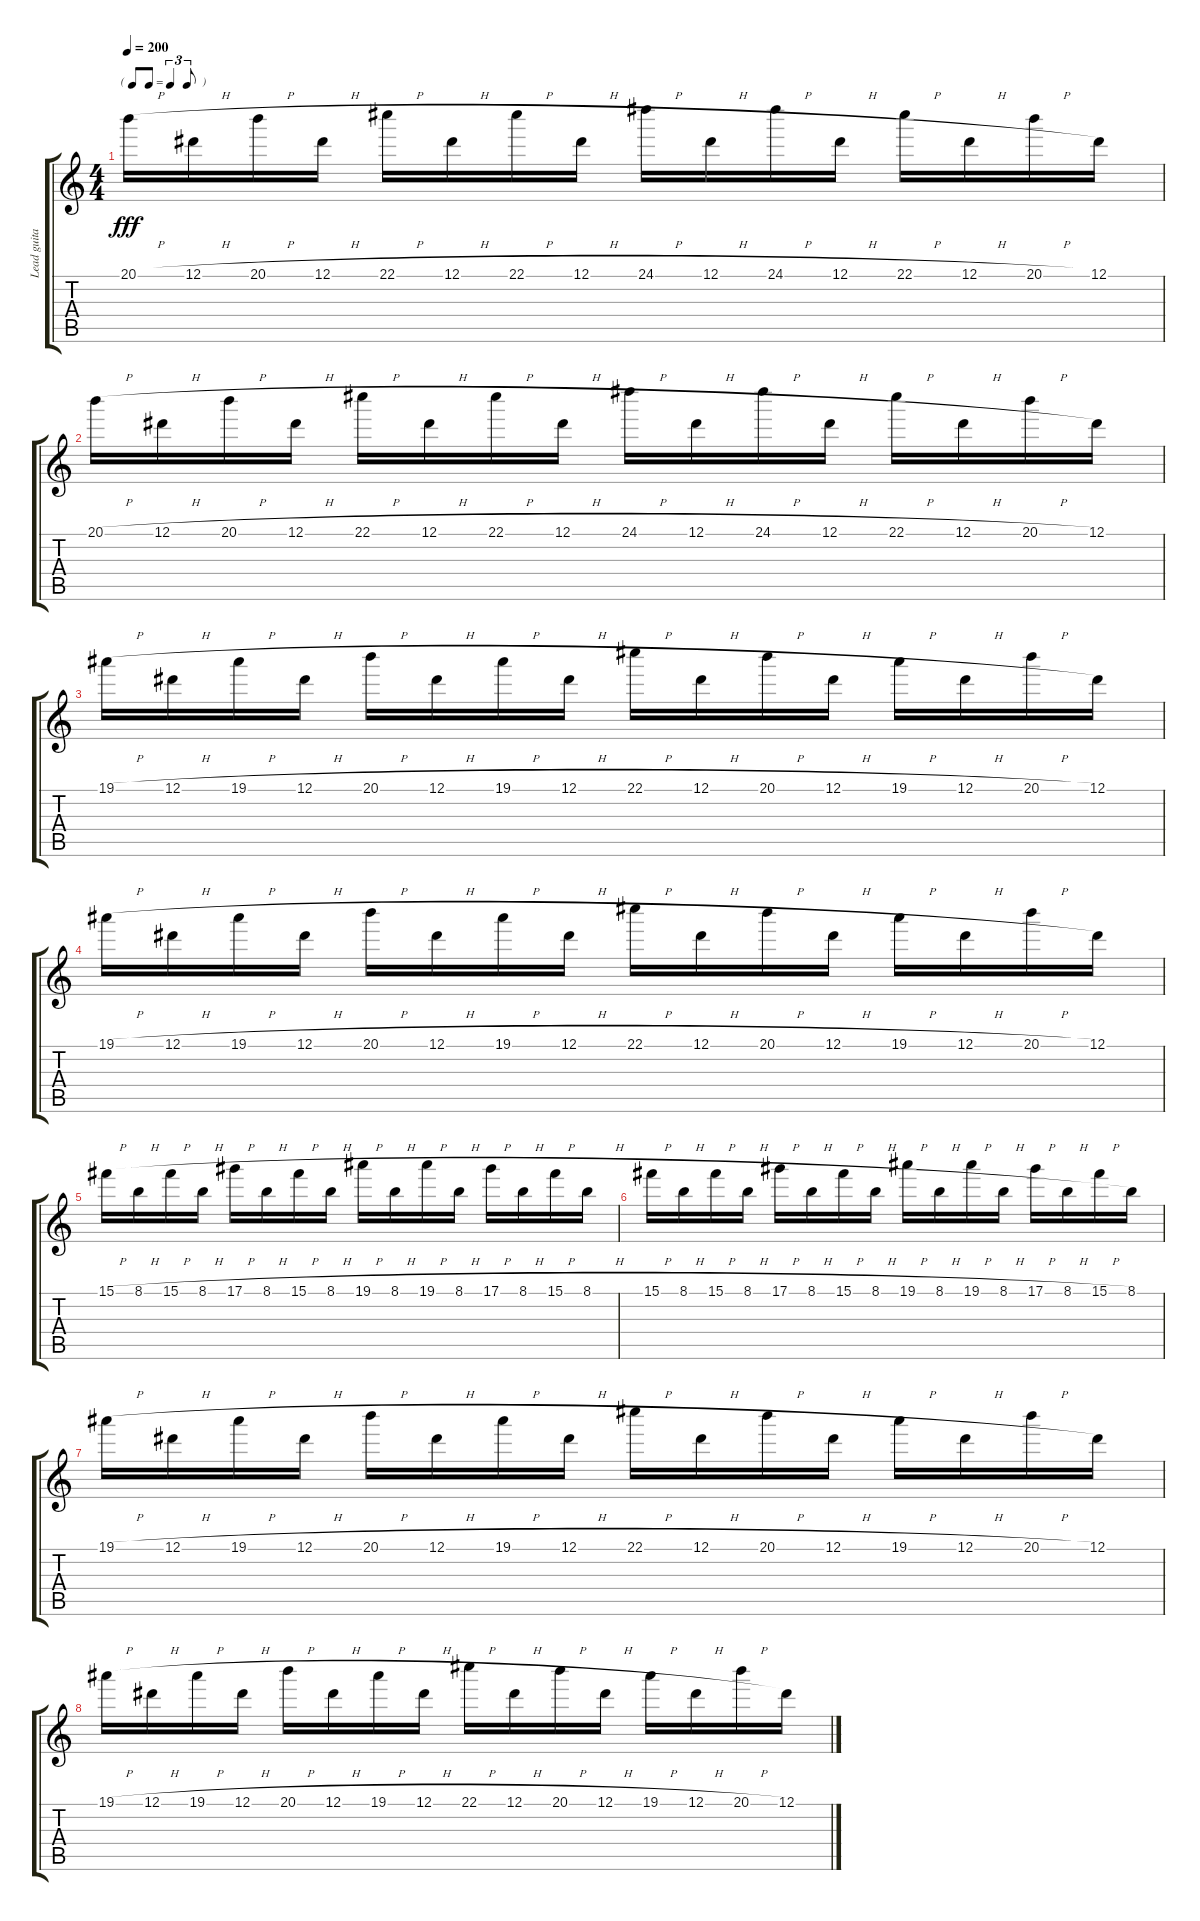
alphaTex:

\track ("Lead guitar (dickface)" "Lead guita") {instrument distortionguitar}
\staff {score tabs}
\tuning (Eb4 C4 G3 C3 G2 C2) {hide}
\ts (4 4)
\tf triplet8th
\tempo 200
\clef g2
\ks c
20.1{h}.16{dy fff} 12.1{h}.16 20.1{h}.16 12.1{h}.16 22.1{h}.16 12.1{h}.16 22.1{h}.16 12.1{h}.16 24.1{h}.16 12.1{h}.16 24.1{h}.16 12.1{h}.16 22.1{h}.16 12.1{h}.16 20.1{h}.16 12.1.16 |
20.1{h}.16 12.1{h}.16 20.1{h}.16 12.1{h}.16 22.1{h}.16 12.1{h}.16 22.1{h}.16 12.1{h}.16 24.1{h}.16 12.1{h}.16 24.1{h}.16 12.1{h}.16 22.1{h}.16 12.1{h}.16 20.1{h}.16 12.1.16 |
19.1{h}.16 12.1{h}.16 19.1{h}.16 12.1{h}.16 20.1{h}.16 12.1{h}.16 19.1{h}.16 12.1{h}.16 22.1{h}.16 12.1{h}.16 20.1{h}.16 12.1{h}.16 19.1{h}.16 12.1{h}.16 20.1{h}.16 12.1.16 |
19.1{h}.16 12.1{h}.16 19.1{h}.16 12.1{h}.16 20.1{h}.16 12.1{h}.16 19.1{h}.16 12.1{h}.16 22.1{h}.16 12.1{h}.16 20.1{h}.16 12.1{h}.16 19.1{h}.16 12.1{h}.16 20.1{h}.16 12.1.16 |
15.1{h}.16 8.1{h}.16 15.1{h}.16 8.1{h}.16 17.1{h}.16 8.1{h}.16 15.1{h}.16 8.1{h}.16 19.1{h}.16 8.1{h}.16 19.1{h}.16 8.1{h}.16 17.1{h}.16 8.1{h}.16 15.1{h}.16 8.1{h}.16 |
15.1{h}.16 8.1{h}.16 15.1{h}.16 8.1{h}.16 17.1{h}.16 8.1{h}.16 15.1{h}.16 8.1{h}.16 19.1{h}.16 8.1{h}.16 19.1{h}.16 8.1{h}.16 17.1{h}.16 8.1{h}.16 15.1{h}.16 8.1.16 |
19.1{h}.16 12.1{h}.16 19.1{h}.16 12.1{h}.16 20.1{h}.16 12.1{h}.16 19.1{h}.16 12.1{h}.16 22.1{h}.16 12.1{h}.16 20.1{h}.16 12.1{h}.16 19.1{h}.16 12.1{h}.16 20.1{h}.16 12.1.16 |
19.1{h}.16 12.1{h}.16 19.1{h}.16 12.1{h}.16 20.1{h}.16 12.1{h}.16 19.1{h}.16 12.1{h}.16 22.1{h}.16 12.1{h}.16 20.1{h}.16 12.1{h}.16 19.1{h}.16 12.1{h}.16 20.1{h}.16 12.1.16
